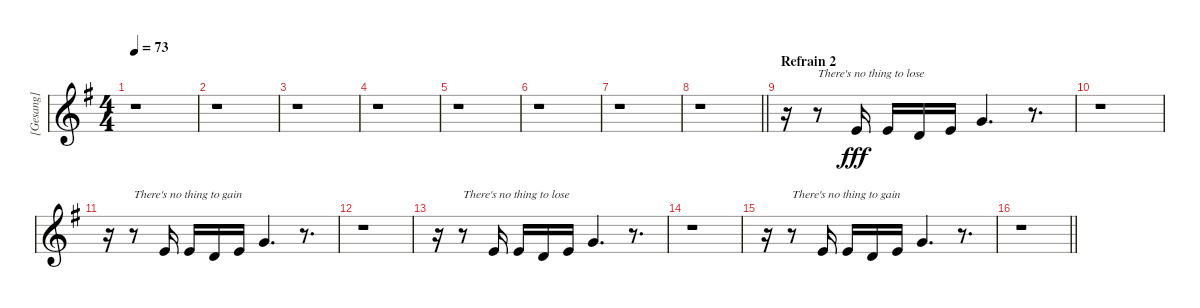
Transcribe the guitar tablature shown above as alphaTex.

\track ("[Gesang]" "[Gesang]") {instrument altosax}
\staff {score}
\tuning (E4 B3 G3 D3 A2 E2) {hide}
\ts (4 4)
\tempo 73
\clef g2
\ks eminor
r.1{dy fff} |
r.1 |
r.1 |
r.1 |
r.1 |
r.1 |
r.1 |
\barLineRight lightlight
r.1 |
\section ("" "Refrain 2")
r.16 r.8{txt "There's no thing to lose"} 5.2.16 5.2.16 3.2.16 5.2.16 3.1.4{d} r.8{d} |
r.1 |
r.16 r.8{txt "There's no thing to gain"} 5.2.16 5.2.16 3.2.16 5.2.16 3.1.4{d} r.8{d} |
r.1 |
r.16 r.8{txt "There's no thing to lose"} 5.2.16 5.2.16 3.2.16 5.2.16 3.1.4{d} r.8{d} |
r.1 |
r.16 r.8{txt "There's no thing to gain"} 5.2.16 5.2.16 3.2.16 5.2.16 3.1.4{d} r.8{d} |
\barLineRight lightlight
r.1
